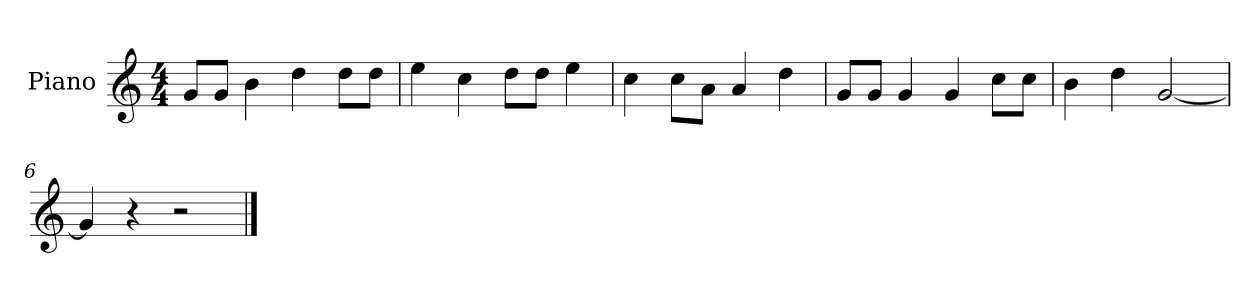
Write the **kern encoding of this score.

**kern
*part1
*staff1
*I"Piano
*I'P-no
*clefG2
*k[]
*M4/4
*MM90
=1
8g/L
8g/J
4b\
4dd\
8dd\L
8dd\J
=2
4ee\
4cc\
8dd\L
8dd\J
4ee\
=3
4cc\
8cc\L
8a\J
4a/
4dd\
=4
8g/L
8g/J
4g/
4g/
8cc\L
8cc\J
=5
4b\
4dd\
[2g/
=6
4g/]
4r
2r
==
*-
